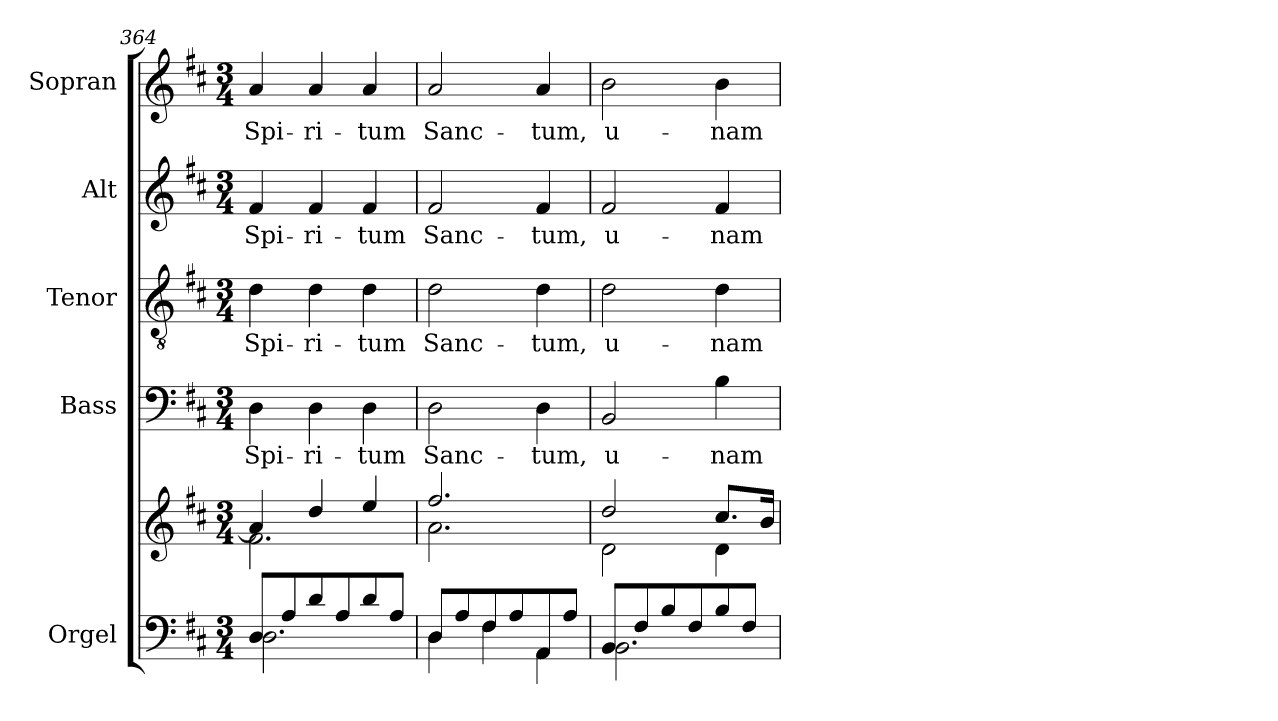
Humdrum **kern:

**kern	**kern	**kern	**text	**kern	**text	**kern	**text	**kern	**text
*part5	*part5	*part4	*part4	*part3	*part3	*part2	*part2	*part1	*part1
*staff6	*staff5	*staff4	*staff4	*staff3	*staff3	*staff2	*staff2	*staff1	*staff1
*I"Orgel	*	*I"Bass	*	*I"Tenor	*	*I"Alt	*	*I"Sopran	*
*I'Org.	*	*I'B	*	*I'T	*	*I'A	*	*I'S	*
*clefF4	*clefG2	*clefF4	*	*clefGv2	*	*clefG2	*	*clefG2	*
*k[f#c#]	*k[f#c#]	*k[f#c#]	*	*k[f#c#]	*	*k[f#c#]	*	*k[f#c#]	*
*D:	*D:	*D:	*	*D:	*	*D:	*	*D:	*
*M3/4	*M3/4	*M3/4	*	*M3/4	*	*M3/4	*	*M3/4	*
=364	=364	=364	=364	=364	=364	=364	=364	=364	=364
*^	*^	*	*	*	*	*	*	*	*
!	!	!	!	!	!LO:LY:b	!	!LO:LY:b	!	!LO:LY:b	!	!LO:LY:b
8D/L	2.D\	4a/]	2.f#\	4D\	Spi-	4d\	Spi-	4f#/	Spi-	4a/	Spi-
8A/	.	.	.	.	.	.	.	.	.	.	.
!	!	!	!	!	!LO:LY:b	!	!LO:LY:b	!	!LO:LY:b	!	!LO:LY:b
8d/	.	4dd/	.	4D\	-ri-	4d\	-ri-	4f#/	-ri-	4a/	-ri-
8A/	.	.	.	.	.	.	.	.	.	.	.
!	!	!	!	!	!LO:LY:b	!	!LO:LY:b	!	!LO:LY:b	!	!LO:LY:b
8d/	.	4ee/	.	4D\	-tum	4d\	-tum	4f#/	-tum	4a/	-tum
8A/J	.	.	.	.	.	.	.	.	.	.	.
=365	=365	=365	=365	=365	=365	=365	=365	=365	=365	=365	=365
!	!	!	!	!	!LO:LY:b	!	!LO:LY:b	!	!LO:LY:b	!	!LO:LY:b
8D/L	4D\	2.ff#/	2.a\	2D\	Sanc-	2d\	Sanc-	2f#/	Sanc-	2a/	Sanc-
8A/	.	.	.	.	.	.	.	.	.	.	.
8F#/	4F#\	.	.	.	.	.	.	.	.	.	.
8A/	.	.	.	.	.	.	.	.	.	.	.
!	!	!	!	!	!LO:LY:b	!	!LO:LY:b	!	!LO:LY:b	!	!LO:LY:b
8AA/	4AA\	.	.	4D\	-tum,	4d\	-tum,	4f#/	-tum,	4a/	-tum,
8A/J	.	.	.	.	.	.	.	.	.	.	.
=366	=366	=366	=366	=366	=366	=366	=366	=366	=366	=366	=366
!	!	!	!	!	!LO:LY:b	!	!LO:LY:b	!	!LO:LY:b	!	!LO:LY:b
8BB/L	2.BB\	2dd/	2d\	2BB/	u-	2d\	u-	2f#/	u-	2b\	u-
8F#/	.	.	.	.	.	.	.	.	.	.	.
8B/	.	.	.	.	.	.	.	.	.	.	.
8F#/	.	.	.	.	.	.	.	.	.	.	.
!	!	!	!	!	!LO:LY:b	!	!LO:LY:b	!	!LO:LY:b	!	!LO:LY:b
8B/	.	8.cc#/L	4d\	4B\	-nam	4d\	-nam	4f#/	-nam	4b\	-nam
8F#/J	.	.	.	.	.	.	.	.	.	.	.
.	.	16b/Jk	.	.	.	.	.	.	.	.	.
*v	*v	*	*	*	*	*	*	*	*	*	*
*	*v	*v	*	*	*	*	*	*	*	*
=	=	=	=	=	=	=	=	=	=
*-	*-	*-	*-	*-	*-	*-	*-	*-	*-
